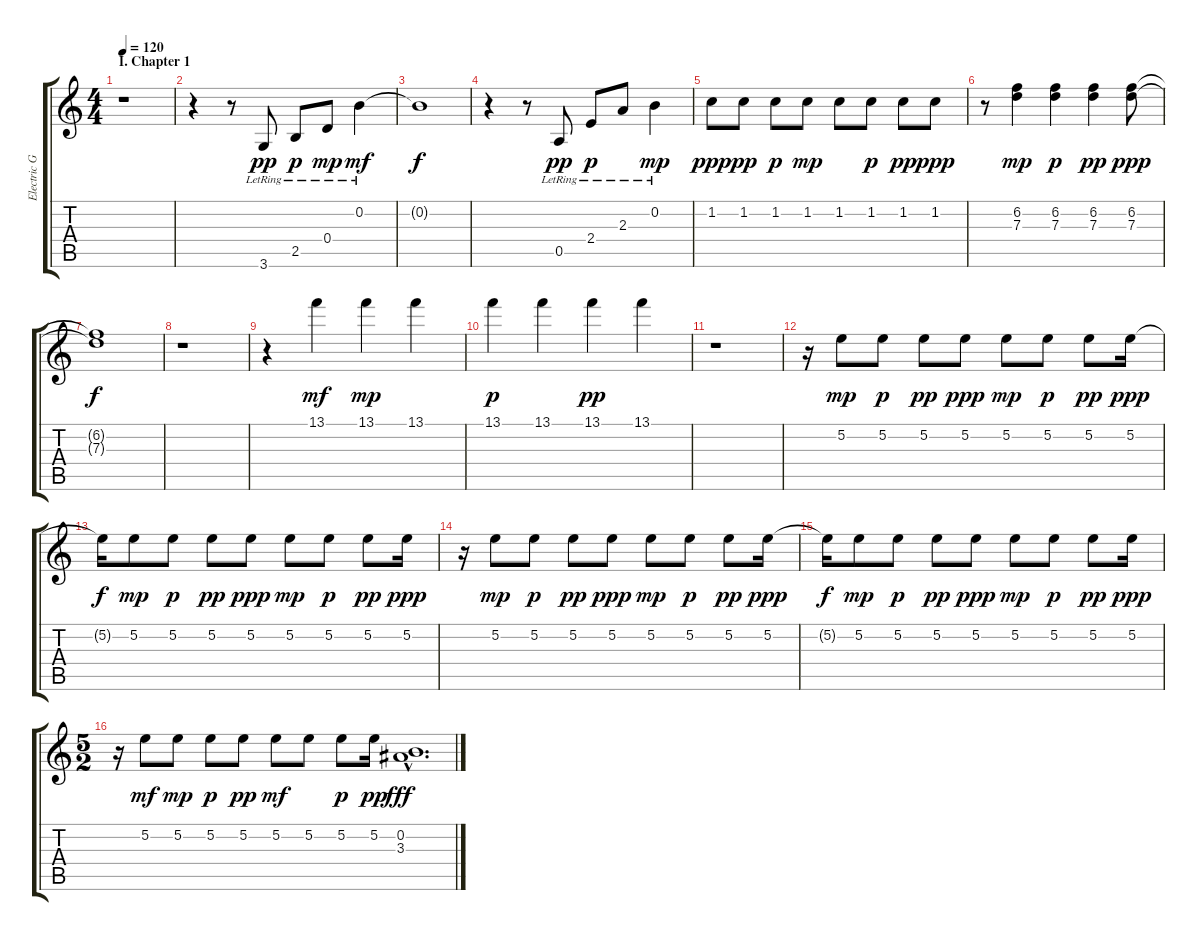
\track ("Electric Guitar (lead)" "Electric G") {instrument overdrivenguitar}
\staff {score tabs}
\tuning (E4 B3 G3 D3 A2 E2) {hide}
\ts (4 4)
\section ("" "I. Chapter 1")
\tempo 120
\clef g2
\ks c
r.1{dy pp instrument overdrivenguitar} |
r.4 r.8{volume 9 instrument acousticguitarnylon} 3.6{lr}.8 2.5{lr}.8{dy p} 0.4{lr}.8{dy mp} 0.2{lr}.4{dy mf} |
0.2{t}.1{dy f} |
r.4 r.8 0.5{lr}.8{dy pp} 2.4{lr}.8{dy p} 2.3{lr}.8 0.2{lr}.4{dy mp} |
1.2.8{dy ppp} 1.2.8{dy pp} 1.2.8{dy p} 1.2.8{dy mp} 1.2.8 1.2.8{dy p} 1.2.8{dy pp} 1.2.8{dy ppp} |
r.8{instrument acousticguitarnylon} (6.2 7.3).4{dy mp} (6.2 7.3).4{dy p} (6.2 7.3).4{dy pp} (6.2 7.3).8{dy ppp} |
(6.2{t} 7.3{t}).1{dy f} |
r.1 |
r.4 13.1.4{dy mf} 13.1.4{dy mp} 13.1.4 |
13.1.4{dy p} 13.1.4 13.1.4{dy pp} 13.1.4 |
r.1 |
r.16{volume 11} 5.2.8{dy mp} 5.2.8{dy p} 5.2.8{dy pp} 5.2.8{dy ppp} 5.2.8{dy mp} 5.2.8{dy p} 5.2.8{dy pp} 5.2.16{dy ppp} |
5.2{t}.16{dy f} 5.2.8{dy mp} 5.2.8{dy p} 5.2.8{dy pp} 5.2.8{dy ppp} 5.2.8{dy mp} 5.2.8{dy p} 5.2.8{dy pp} 5.2.16{dy ppp} |
r.16 5.2.8{dy mp} 5.2.8{dy p} 5.2.8{dy pp} 5.2.8{dy ppp} 5.2.8{dy mp} 5.2.8{dy p} 5.2.8{dy pp} 5.2.16{dy ppp} |
5.2{t}.16{dy f} 5.2.8{dy mp} 5.2.8{dy p} 5.2.8{dy pp} 5.2.8{dy ppp} 5.2.8{dy mp} 5.2.8{dy p} 5.2.8{dy pp} 5.2.16{dy ppp} |
\ts (5 2)
r.16 5.2.8{dy mf} 5.2.8{dy mp} 5.2.8{dy p} 5.2.8{dy pp} 5.2.8{dy mf} 5.2.8 5.2.8{dy p} 5.2.16{dy pp} (0.2{hac} 3.3{hac}).1{d dy fff volume 16 instrument acousticguitarnylon}
